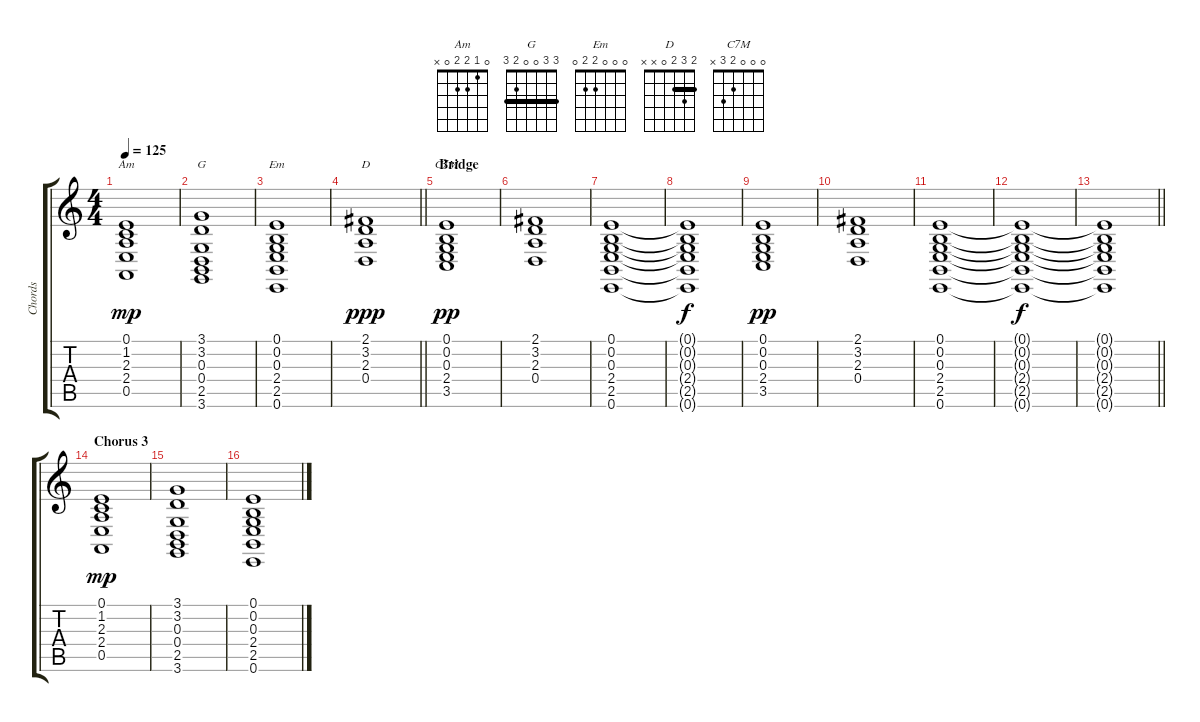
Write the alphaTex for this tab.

\track ("Chords" "Chords") {instrument stringensemble1}
\staff {score tabs}
\tuning (E4 B3 G3 D3 A2 E2) {hide}
\chord ("Am" 0 1 2 2 0 x)
\chord ("G" 3 3 0 0 2 3) {barre 3}
\chord ("Em" 0 0 0 2 2 0)
\chord ("D" 2 3 2 0 x x) {barre 2}
\chord ("C7M" 0 0 0 2 3 x)
\ts (4 4)
\tempo 125
\clef g2
\ks c
(0.1 1.2 2.3 2.4 0.5).1{ch "Am" dy mp} |
(3.1 3.2 0.3 0.4 2.5 3.6).1{ch "G"} |
(0.1 0.2 0.3 2.4 2.5 0.6).1{ch "Em"} |
\barLineRight lightlight
(2.1 3.2 2.3 0.4).1{ch "D" dy ppp} |
\section ("" "Bridge")
(0.1 0.2 0.3 2.4 3.5).1{ch "C7M" dy pp} |
(2.1 3.2 2.3 0.4).1 |
(0.1 0.2 0.3 2.4 2.5 0.6).1 |
(0.1{t} 0.2{t} 0.3{t} 2.4{t} 2.5{t} 0.6{t}).1{dy f} |
(0.1 0.2 0.3 2.4 3.5).1{dy pp} |
(2.1 3.2 2.3 0.4).1 |
(0.1 0.2 0.3 2.4 2.5 0.6).1 |
(0.1{t} 0.2{t} 0.3{t} 2.4{t} 2.5{t} 0.6{t}).1{dy f} |
\barLineRight lightlight
(0.1{t} 0.2{t} 0.3{t} 2.4{t} 2.5{t} 0.6{t}).1 |
\section ("" "Chorus 3")
(0.1 1.2 2.3 2.4 0.5).1{dy mp} |
(3.1 3.2 0.3 0.4 2.5 3.6).1 |
(0.1 0.2 0.3 2.4 2.5 0.6).1
